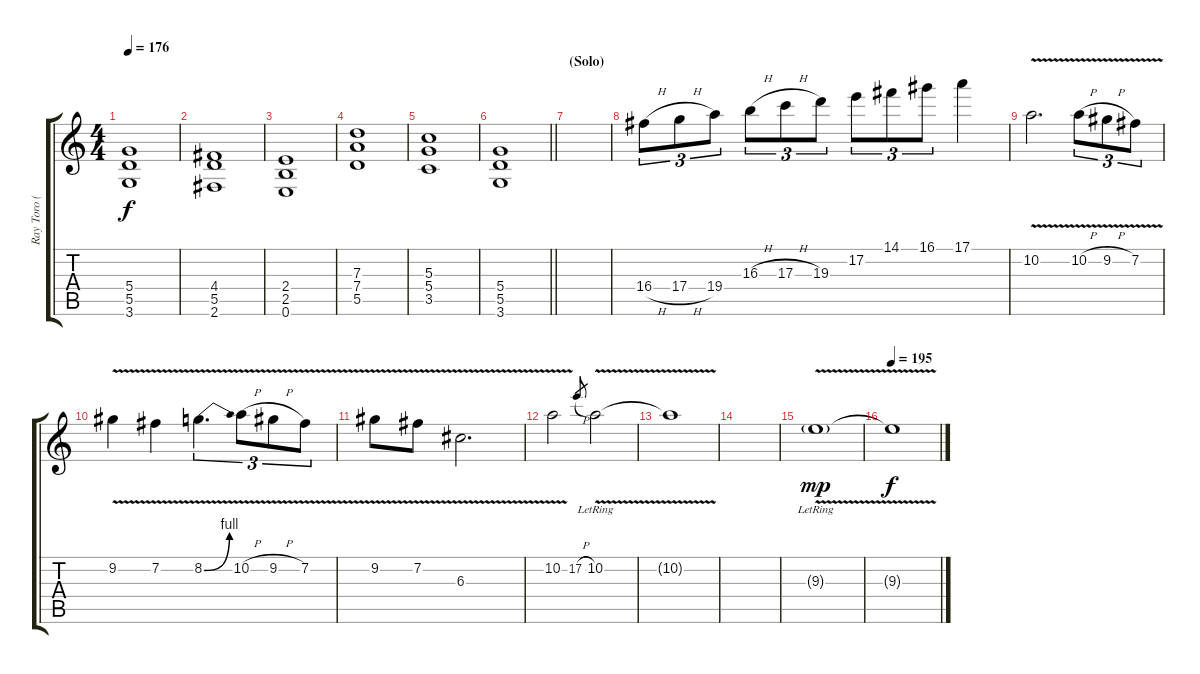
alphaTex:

\track ("Ray Toro (lead guitar)" "Ray Toro (") {instrument electricguitarmuted}
\staff {score tabs}
\tuning (E4 B3 G3 D3 A2 E2) {hide}
\ts (4 4)
\tempo 176
\clef g2
\ks c
(5.4 5.5 3.6).1{dy f} |
(4.4 5.5 2.6).1 |
(2.4 2.5 0.6).1 |
(7.3 7.4 5.5).1 |
(5.3 5.4 3.5).1 |
\barLineRight lightlight
(5.4 5.5 3.6).1 |
\section ("" "(Solo)")
|
16.4{h}.8{tu (3 2) volume 15} 17.4{h}.8{tu (3 2)} 19.4.8{tu (3 2)} 16.3{h}.8{tu (3 2)} 17.3{h}.8{tu (3 2)} 19.3.8{tu (3 2)} 17.2.8{tu (3 2)} 14.1.8{tu (3 2)} 16.1.8{tu (3 2)} 17.1.4 |
10.2{v}.2{d volume 12} 10.2{v h}.8{tu (3 2)} 9.2{v h}.8{tu (3 2)} 7.2{v}.8{tu (3 2)} |
9.2{v}.4 7.2{v}.4 8.2{be (bend 0 0 60 4) v}.4{d tu (3 2)} 10.2{v h}.8{tu (3 2)} 9.2{v h}.8{tu (3 2)} 7.2{v}.8{tu (3 2)} |
9.2{v}.8 7.2{v}.8 6.3{v}.2{d} |
10.2{v}.2 17.2{h}.8{gr} 10.2{v lr}.2 |
10.2{t}.1 |
|
9.3{v g lr}.1{dy mp} |
\tempo 195
9.3{t}.1{dy f}
